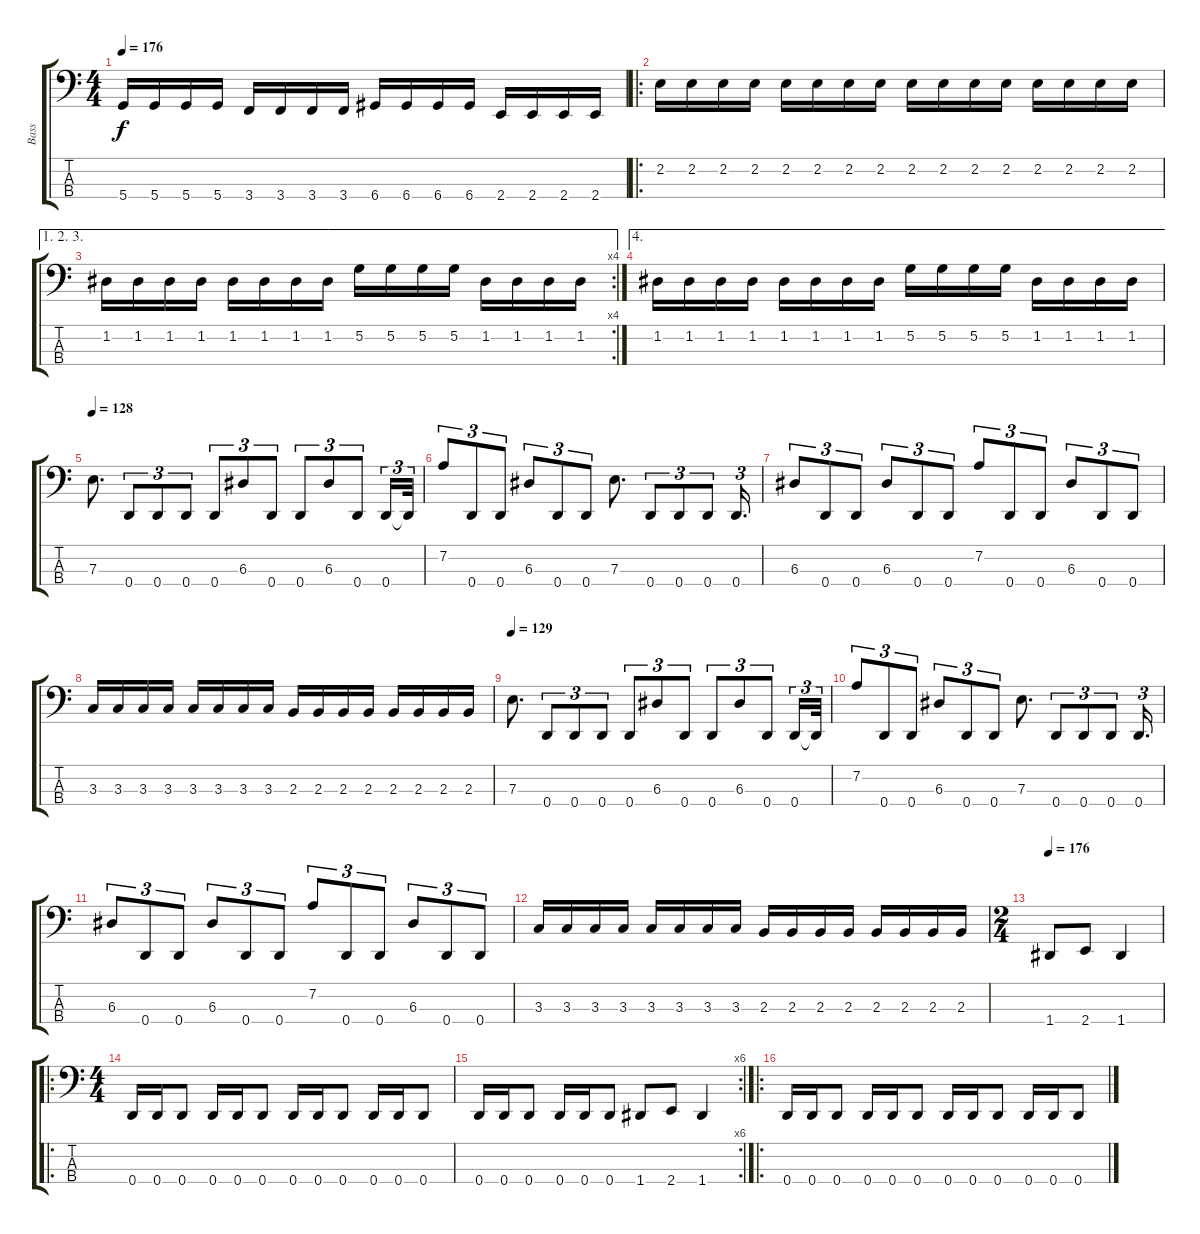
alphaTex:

\track ("Bass" "Bass") {instrument electricbasspick}
\staff {score tabs}
\tuning (G2 D2 A1 D1) {hide}
\ts (4 4)
\tempo 176
\clef f4
\ks c
5.4.16{dy f} 5.4.16 5.4.16 5.4.16 3.4.16 3.4.16 3.4.16 3.4.16 6.4.16 6.4.16 6.4.16 6.4.16 2.4.16 2.4.16 2.4.16 2.4.16 |
\ro
2.2.16 2.2.16 2.2.16 2.2.16 2.2.16 2.2.16 2.2.16 2.2.16 2.2.16 2.2.16 2.2.16 2.2.16 2.2.16 2.2.16 2.2.16 2.2.16 |
\ae (1 2 3)
\rc 4
1.2.16 1.2.16 1.2.16 1.2.16 1.2.16 1.2.16 1.2.16 1.2.16 5.2.16 5.2.16 5.2.16 5.2.16 1.2.16 1.2.16 1.2.16 1.2.16 |
\ae 4
1.2.16 1.2.16 1.2.16 1.2.16 1.2.16 1.2.16 1.2.16 1.2.16 5.2.16 5.2.16 5.2.16 5.2.16 1.2.16 1.2.16 1.2.16 1.2.16 |
\tempo 128
7.3.8{d} 0.4.8{tu (3 2)} 0.4.8{tu (3 2)} 0.4.8{tu (3 2)} 0.4.8{tu (3 2)} 6.3.8{tu (3 2)} 0.4.8{tu (3 2)} 0.4.8{tu (3 2)} 6.3.8{tu (3 2)} 0.4.8{tu (3 2)} 0.4.16{tu (3 2)} 0.4{t}.32{tu (3 2)} |
7.2.8{tu (3 2)} 0.4.8{tu (3 2)} 0.4.8{tu (3 2)} 6.3.8{tu (3 2)} 0.4.8{tu (3 2)} 0.4.8{tu (3 2)} 7.3.8{d} 0.4.8{tu (3 2)} 0.4.8{tu (3 2)} 0.4.8{tu (3 2)} 0.4.16{d tu (3 2)} |
6.3.8{tu (3 2)} 0.4.8{tu (3 2)} 0.4.8{tu (3 2)} 6.3.8{tu (3 2)} 0.4.8{tu (3 2)} 0.4.8{tu (3 2)} 7.2.8{tu (3 2)} 0.4.8{tu (3 2)} 0.4.8{tu (3 2)} 6.3.8{tu (3 2)} 0.4.8{tu (3 2)} 0.4.8{tu (3 2)} |
3.3.16 3.3.16 3.3.16 3.3.16 3.3.16 3.3.16 3.3.16 3.3.16 2.3.16 2.3.16 2.3.16 2.3.16 2.3.16 2.3.16 2.3.16 2.3.16 |
\tempo 129
7.3.8{d} 0.4.8{tu (3 2)} 0.4.8{tu (3 2)} 0.4.8{tu (3 2)} 0.4.8{tu (3 2)} 6.3.8{tu (3 2)} 0.4.8{tu (3 2)} 0.4.8{tu (3 2)} 6.3.8{tu (3 2)} 0.4.8{tu (3 2)} 0.4.16{tu (3 2)} 0.4{t}.32{tu (3 2)} |
7.2.8{tu (3 2)} 0.4.8{tu (3 2)} 0.4.8{tu (3 2)} 6.3.8{tu (3 2)} 0.4.8{tu (3 2)} 0.4.8{tu (3 2)} 7.3.8{d} 0.4.8{tu (3 2)} 0.4.8{tu (3 2)} 0.4.8{tu (3 2)} 0.4.16{d tu (3 2)} |
6.3.8{tu (3 2)} 0.4.8{tu (3 2)} 0.4.8{tu (3 2)} 6.3.8{tu (3 2)} 0.4.8{tu (3 2)} 0.4.8{tu (3 2)} 7.2.8{tu (3 2)} 0.4.8{tu (3 2)} 0.4.8{tu (3 2)} 6.3.8{tu (3 2)} 0.4.8{tu (3 2)} 0.4.8{tu (3 2)} |
3.3.16 3.3.16 3.3.16 3.3.16 3.3.16 3.3.16 3.3.16 3.3.16 2.3.16 2.3.16 2.3.16 2.3.16 2.3.16 2.3.16 2.3.16 2.3.16 |
\ts (2 4)
\tempo 176
1.4.8 2.4.8 1.4.4 |
\ro
\ts (4 4)
0.4.16 0.4.16 0.4.8 0.4.16 0.4.16 0.4.8 0.4.16 0.4.16 0.4.8 0.4.16 0.4.16 0.4.8 |
\rc 6
0.4.16 0.4.16 0.4.8 0.4.16 0.4.16 0.4.8 1.4.8 2.4.8 1.4.4 |
\ro
0.4.16 0.4.16 0.4.8 0.4.16 0.4.16 0.4.8 0.4.16 0.4.16 0.4.8 0.4.16 0.4.16 0.4.8
